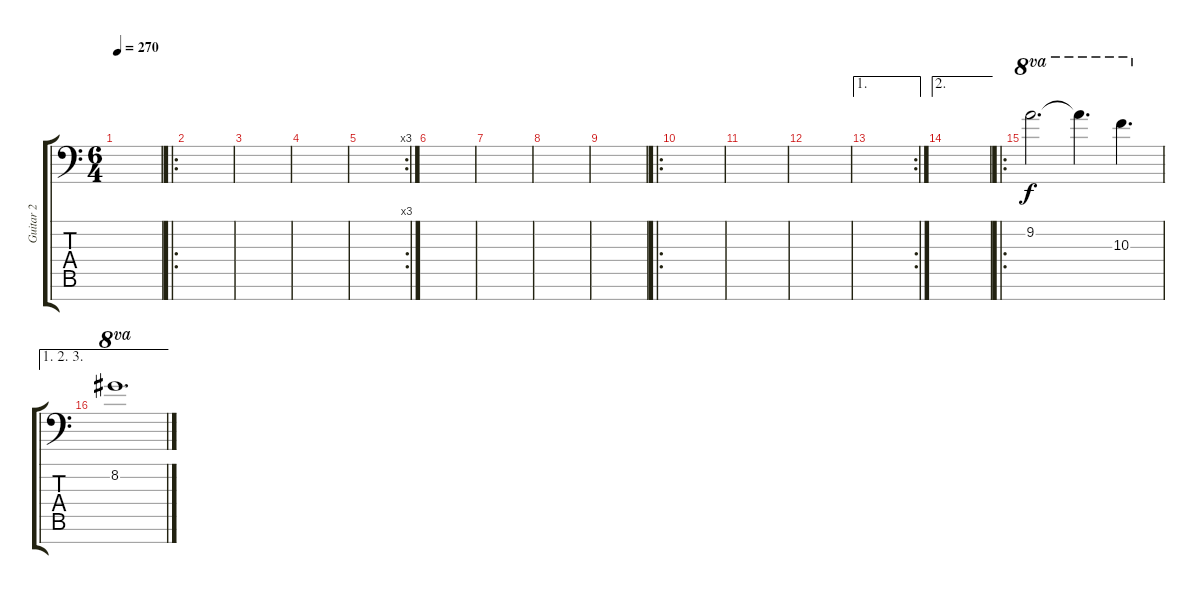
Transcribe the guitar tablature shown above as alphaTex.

\track ("Guitar 2" "Guitar 2") {instrument overdrivenguitar}
\staff {score tabs}
\tuning (E4 C4 G3 C3 G2 C2 G1) {hide}
\ts (6 4)
\tempo 270
\clef f4
\ks c
|
\ro
|
|
|
\rc 3
|
|
|
|
|
\ro
|
|
|
\ae 1
\rc 2
|
\ae 2
|
\ro
9.2.2{d ot 8va} 9.2{t}.4{d ot 8va} 10.3.4{d ot 8va} |
\ae (1 2 3)
8.2.1{d ot 8va}
